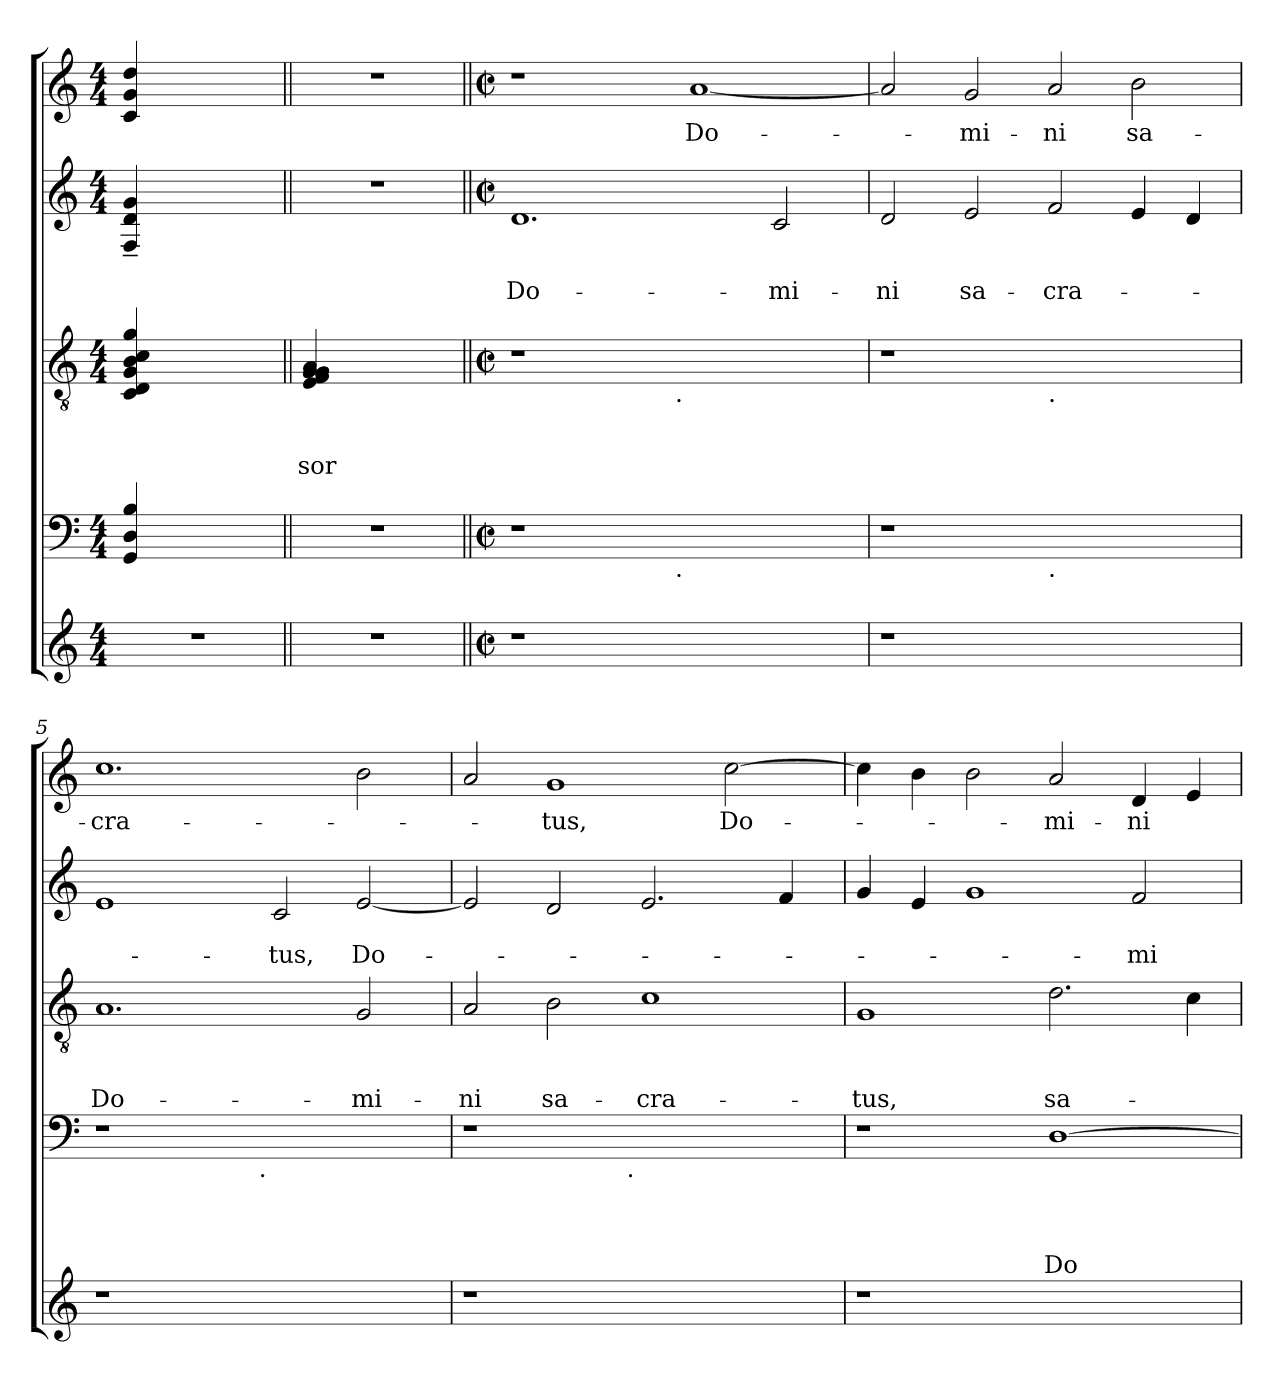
**kern	**kern	**text	**text	**text	**text	**kern	**text	**text	**text	**kern	**text	**text	**kern	**text
*part5	*part4	*part4	*part4	*part4	*part4	*part3	*part3	*part3	*part3	*part2	*part2	*part2	*part1	*part1
*staff5	*staff4	*staff4	*staff4	*staff4	*staff4	*staff3	*staff3	*staff3	*staff3	*staff2	*staff2	*staff2	*staff1	*staff1
*clefG2	*clefF4	*	*	*	*	*clefGv2	*	*	*	*clefG2	*	*	*clefG2	*
*k[]	*k[]	*	*	*	*	*k[]	*	*	*	*k[]	*	*	*k[]	*
*C:	*C:	*	*	*	*	*C:	*	*	*	*C:	*	*	*C:	*
*M4/4	*M4/4	*	*	*	*	*M4/4	*	*	*	*M4/4	*	*	*M4/4	*
=1	=1	=1	=1	=1	=1	=1	=1	=1	=1	=1	=1	=1	=1	=1
1r	4GG/ 4D/ 4B/	.	.	.	.	4C/ 4D/ 4G/ 4B/ 4c/ 4g/	.	.	.	4F/~< 4d/~< 4g/~<	.	.	4c/ 4g/ 4dd/	.
.	2.ryy	.	.	.	.	2.ryy	.	.	.	2.ryy	.	.	2.ryy	.
=2||	=2||	=2||	=2||	=2||	=2||	=2||	=2||	=2||	=2||	=2||	=2||	=2||	=2||	=2||
!	!	!	!	!	!	!LO:N:n=1:head=solid	!	!	!	!	!	!	!	!
!	!	!	!	!	!	!LO:N:n=2:head=solid	!	!	!	!	!	!	!	!
!	!	!	!	!	!	!LO:N:n=3:head=solid	!	!	!	!	!	!	!	!
!	!	!	!	!	!	!LO:N:n=4:head=solid	!	!	!	!	!	!	!	!
!	!	!	!	!	!	!LO:N:n=5:head=solid	!	!	!	!	!	!	!	!
!	!	!	!	!	!	!LO:N:n=6:head=solid	!	!	!	!	!	!	!	!
!	!	!	!	!	!	!LO:N:n=7:head=solid	!	!	!LO:LY:b	!	!	!	!	!
1r	1r	.	.	.	.	4E/ 4F/ 4G/ 4G/ 4G/ 4G/ 4A/	.	.	-sor	1r	.	.	1r	.
.	.	.	.	.	.	2.ryy	.	.	.	.	.	.	.	.
=3||	=3||	=3||	=3||	=3||	=3||	=3||	=3||	=3||	=3||	=3||	=3||	=3||	=3||	=3||
*M2/2	*M2/2	*	*	*	*	*M2/2	*	*	*	*M2/2	*	*	*M2/2	*
*met(c|)	*met(c|)	*	*	*	*	*met(c|)	*	*	*	*met(c|)	*	*	*met(c|)	*
!	!	!	!	!	!	!	!	!	!	!	!	!LO:LY:b	!	!
*	*^	*	*	*	*	*^	*	*	*	*	*	*	*	*
1r	1r	2ryy	.	.	.	.	1r	2ryy	.	.	.	1.d	.	Do-	1r	.
.	.	4...ryy	.	.	.	.	.	4...ryy	.	.	.	.	.	.	.	.
!	!	!	!	!	!	!	!	!LO:TX:b:t=.	!	!	!	!	!	!	!	!
!	!	!LO:TX:b:t=.	!	!	!	!	!	!	!	!	!	!	!	!	!	!
.	.	1ryy	.	.	.	.	.	1ryy	.	.	.	.	.	.	.	.
!	!	!	!	!	!	!	!	!	!	!	!	!	!	!	!	!LO:LY:b
1ryy	1ryy	.	.	.	.	.	1ryy	.	.	.	.	.	.	.	[<1a	Do-
!	!	!	!	!	!	!	!	!	!	!	!	!	!	!LO:LY:b	!	!
.	.	.	.	.	.	.	.	.	.	.	.	2c/	.	-mi-	.	.
.	.	32ryy	.	.	.	.	.	32ryy	.	.	.	.	.	.	.	.
=4	=4	=4	=4	=4	=4	=4	=4	=4	=4	=4	=4	=4	=4	=4	=4	=4
!	!	!	!	!	!	!	!	!	!	!	!	!	!	!LO:LY:b	!	!
*	*v	*v	*	*	*	*	*	*	*	*	*	*	*	*	*	*
*	*	*	*	*	*	*v	*v	*	*	*	*	*	*	*	*
1r	1r	.	.	.	.	1r	.	.	.	2d/	.	-ni	2a/]	.
!	!	!	!	!	!	!	!	!	!	!	!	!LO:LY:b	!	!LO:LY:b
.	.	.	.	.	.	.	.	.	.	2e/	.	sa-	2g/	-mi-
!	!	!	!	!	!	!LO:TX:b:t=.	!	!	!	!	!	!	!	!
!	!LO:TX:b:t=.	!	!	!	!	!	!	!	!	!	!	!	!	!
!	!	!	!	!	!	!	!	!	!	!	!	!LO:LY:b	!	!LO:LY:b
1ryy	1ryy	.	.	.	.	1ryy	.	.	.	2f/	.	-cra-	2a/	-ni
!	!	!	!	!	!	!	!	!	!	!	!	!	!	!LO:LY:b
.	.	.	.	.	.	.	.	.	.	4e/	.	.	2b\	sa-
.	.	.	.	.	.	.	.	.	.	4d/	.	.	.	.
=5	=5	=5	=5	=5	=5	=5	=5	=5	=5	=5	=5	=5	=5	=5
!	!	!	!	!	!	!	!	!	!LO:LY:b	!	!	!	!	!LO:LY:b
*	*^	*	*	*	*	*	*	*	*	*	*	*	*	*
1r	1r	2ryy	.	.	.	.	1.A	.	.	Do-	1e	.	.	1.cc	-cra-
.	.	4...ryy	.	.	.	.	.	.	.	.	.	.	.	.	.
!	!	!LO:TX:b:t=.	!	!	!	!	!	!	!	!	!	!	!	!	!
.	.	1ryy	.	.	.	.	.	.	.	.	.	.	.	.	.
!	!	!	!	!	!	!	!	!	!	!	!	!	!LO:LY:b	!	!
1ryy	1ryy	.	.	.	.	.	.	.	.	.	2c/	.	-tus,	.	.
!	!	!	!	!	!	!	!	!	!	!LO:LY:b	!	!	!LO:LY:b	!	!
.	.	.	.	.	.	.	2G/	.	.	-mi-	[<2e/	.	Do-	2b\	.
.	.	32ryy	.	.	.	.	.	.	.	.	.	.	.	.	.
=6	=6	=6	=6	=6	=6	=6	=6	=6	=6	=6	=6	=6	=6	=6	=6
!	!	!	!	!	!	!	!	!	!	!LO:LY:b	!	!	!	!	!
1r	1r	2ryy	.	.	.	.	2A/	.	.	-ni	2e/]	.	.	2a/	.
!	!	!	!	!	!	!	!	!	!	!LO:LY:b	!	!	!	!	!LO:LY:b
.	.	4...ryy	.	.	.	.	2B\	.	.	sa-	2d/	.	.	1g	-tus,
!	!	!LO:TX:b:t=.	!	!	!	!	!	!	!	!	!	!	!	!	!
.	.	1ryy	.	.	.	.	.	.	.	.	.	.	.	.	.
!	!	!	!	!	!	!	!	!	!	!LO:LY:b	!	!	!	!	!
1ryy	1ryy	.	.	.	.	.	1c	.	.	-cra-	2.e/	.	.	.	.
!	!	!	!	!	!	!	!	!	!	!	!	!	!	!	!LO:LY:b
.	.	.	.	.	.	.	.	.	.	.	.	.	.	[<2cc\	Do-
.	.	.	.	.	.	.	.	.	.	.	4f/	.	.	.	.
.	.	32ryy	.	.	.	.	.	.	.	.	.	.	.	.	.
!!LO:LB:g=z
=7	=7	=7	=7	=7	=7	=7	=7	=7	=7	=7	=7	=7	=7	=7	=7
!	!	!	!	!	!	!	!	!	!	!LO:LY:b	!	!	!	!	!
*	*v	*v	*	*	*	*	*	*	*	*	*	*	*	*	*
1r	1r	.	.	.	.	1G	.	.	-tus,	4g/	.	.	4cc\]	.
.	.	.	.	.	.	.	.	.	.	4e/	.	.	4b\	.
.	.	.	.	.	.	.	.	.	.	1g	.	.	2b\	.
!	!	!	!	!	!LO:LY:b	!	!	!	!LO:LY:b	!	!	!	!	!LO:LY:b
1ryy	[>1D	.	.	.	Do-	2.d\	.	.	sa-	.	.	.	2a/	-mi-
!	!	!	!	!	!	!	!	!	!	!	!	!LO:LY:b	!	!LO:LY:b:rj
.	.	.	.	.	.	.	.	.	.	2f/	.	-mi-	4d/	-ni
.	.	.	.	.	.	4c\	.	.	.	.	.	.	4e/	.
=	=	=	=	=	=	=	=	=	=	=	=	=	=	=
*-	*-	*-	*-	*-	*-	*-	*-	*-	*-	*-	*-	*-	*-	*-
